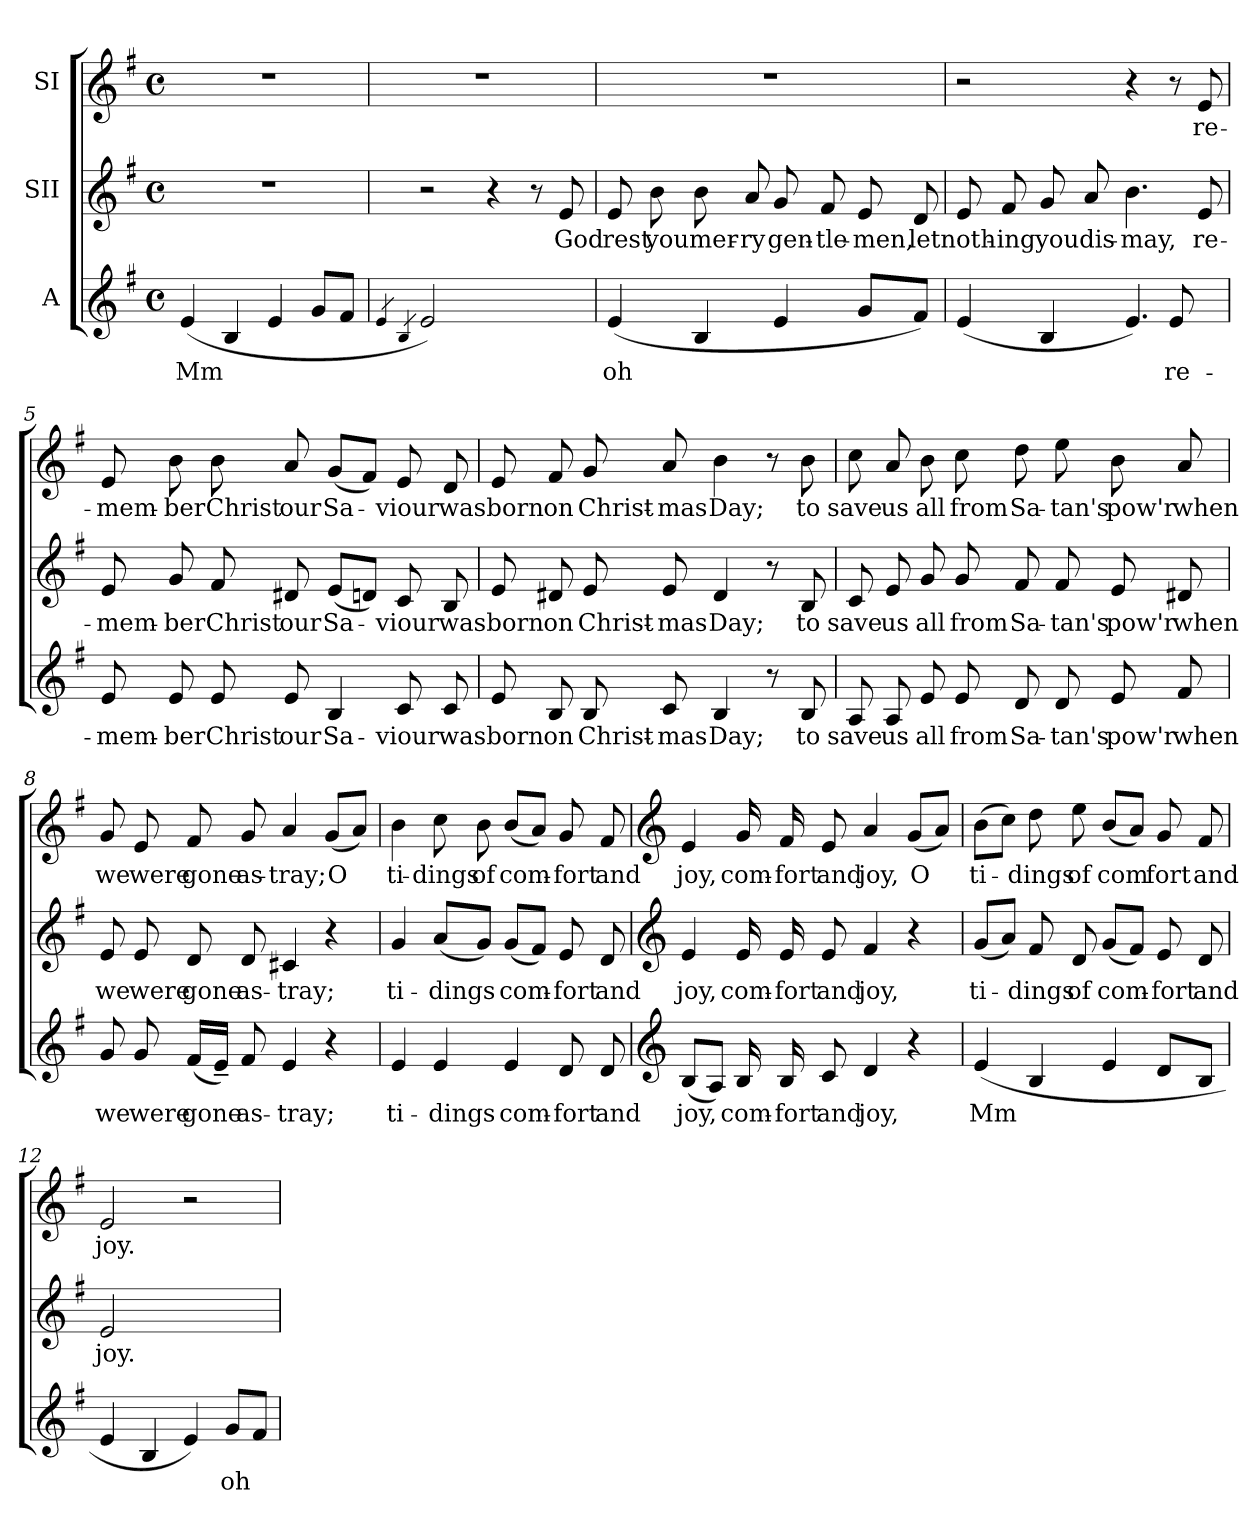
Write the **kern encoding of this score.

**kern	**text	**kern	**text	**kern	**text
*part3	*part3	*part2	*part2	*part1	*part1
*staff3	*staff3	*staff2	*staff2	*staff1	*staff1
*I"A	*	*I"SII	*	*I"SI	*
!!LO:PB:g=z
*stria5	*	*stria5	*	*stria5	*
*clefG2	*	*clefG2	*	*clefG2	*
*k[f#]	*	*k[f#]	*	*k[f#]	*
*G:	*	*G:	*	*G:	*
*M4/4	*	*M4/4	*	*M4/4	*
*met(c)	*	*met(c)	*	*met(c)	*
=1	=1	=1	=1	=1	=1
!	!LO:LY:b	!	!	!	!
(<4e/	Mm	1r	.	1r	.
4B/	.	.	.	.	.
4e/	.	.	.	.	.
8g/L	.	.	.	.	.
8f#/J	.	.	.	.	.
=2	=2	=2	=2	=2	=2
4qe/	.	.	.	.	.
4qB/	.	.	.	.	.
2e/)	.	2r	.	1r	.
2ryy	.	4r	.	.	.
.	.	8r	.	.	.
!	!	!	!LO:LY:b:cj	!	!
.	.	8e/	God	.	.
=3	=3	=3	=3	=3	=3
!	!LO:LY:b:cj	!	!LO:LY:b:cj	!	!
(<4e/	oh	8e/	rest	1r	.
!	!	!	!LO:LY:b:cj	!	!
.	.	8b\	you	.	.
!	!	!	!LO:LY:b:cj	!	!
4B/	.	8b\	mer-	.	.
!	!	!	!LO:LY:b:cj	!	!
.	.	8a/	-ry	.	.
!	!	!	!LO:LY:b:cj	!	!
4e/	.	8g/	gen-	.	.
!	!	!	!LO:LY:b:cj	!	!
.	.	8f#/	-tle-	.	.
!	!	!	!LO:LY:b:cj	!	!
8g/L	.	8e/	-men,	.	.
!	!	!	!LO:LY:b:cj	!	!
8f#/J)	.	8d/	let	.	.
!!LO:LB:g=z
=4	=4	=4	=4	=4	=4
!	!	!	!LO:LY:b:cj	!	!
(<4e/	.	8e/	noth-	2r	.
!	!	!	!LO:LY:b:cj	!	!
.	.	8f#/	-ing	.	.
!	!	!	!LO:LY:b:cj	!	!
4B/	.	8g/	you	.	.
!	!	!	!LO:LY:b:cj	!	!
.	.	8a/	dis-	.	.
!LO:N:vis=4.	!	!	!LO:LY:b:cj	!	!
4e/)	.	4.b\	-may,	4r	.
!	!LO:LY:b:cj	!	!	!	!
8e/	re-	.	.	8r	.
!	!	!	!LO:LY:b:cj	!	!LO:LY:b:cj
8ryy	.	8e/	re-	8e/	re-
=5	=5	=5	=5	=5	=5
!	!LO:LY:b:cj	!	!LO:LY:b:cj	!	!LO:LY:b:cj
8e/	-mem-	8e/	-mem-	8e/	-mem-
!	!LO:LY:b:cj	!	!LO:LY:b:cj	!	!LO:LY:b:cj
8e/	-ber	8g/	-ber	8b\	-ber
!	!LO:LY:b:cj	!	!LO:LY:b:cj	!	!LO:LY:b:cj
8e/	Christ	8f#/	Christ	8b\	Christ
!	!LO:LY:b:cj	!	!LO:LY:b:cj	!	!LO:LY:b:cj
8e/	our	8d#X/	our	8a/	our
!	!LO:LY:b:cj	!	!LO:LY:b:cj	!	!LO:LY:b:cj
4B/	Sa-	(<8e/L	Sa-	(<8g/L	Sa-
.	.	8dn/J)	.	8f#/J)	.
!	!LO:LY:b:cj	!	!LO:LY:b:cj	!	!LO:LY:b:cj
8c/	-viour	8c/	-viour	8e/	-viour
!	!LO:LY:b:cj	!	!LO:LY:b:cj	!	!LO:LY:b:cj
8c/	was	8B/	was	8d/	was
=6	=6	=6	=6	=6	=6
!	!LO:LY:b:cj	!	!LO:LY:b:cj	!	!LO:LY:b:cj
8e/	born	8e/	born	8e/	born
!	!LO:LY:b:cj	!	!LO:LY:b:cj	!	!LO:LY:b:cj
8B/	on	8d#X/	on	8f#/	on
!	!LO:LY:b:cj	!	!LO:LY:b:cj	!	!LO:LY:b:cj
8B/	Christ-	8e/	Christ-	8g/	Christ-
!	!LO:LY:b:cj	!	!LO:LY:b:cj	!	!LO:LY:b:cj
8c/	-mas	8e/	-mas	8a/	-mas
!	!LO:LY:b:cj	!	!LO:LY:b:cj	!	!LO:LY:b:cj
4B/	Day;	4d#/	Day;	4b\	Day;
8r	.	8r	.	8r	.
!	!LO:LY:b:cj	!	!LO:LY:b:cj	!	!LO:LY:b:cj
8B/	to	8B/	to	8b\	to
!!LO:LB:g=z
=7	=7	=7	=7	=7	=7
!	!LO:LY:b:cj	!	!LO:LY:b:cj	!	!LO:LY:b:cj
8A/	save	8c/	save	8cc\	save
!	!LO:LY:b:cj	!	!LO:LY:b:cj	!	!LO:LY:b:cj
8A/	us	8e/	us	8a/	us
!	!LO:LY:b:cj	!	!LO:LY:b:cj	!	!LO:LY:b:cj
8e/	all	8g/	all	8b\	all
!	!LO:LY:b:cj	!	!LO:LY:b:cj	!	!LO:LY:b:cj
8e/	from	8g/	from	8cc\	from
!	!LO:LY:b:cj	!	!LO:LY:b:cj	!	!LO:LY:b:cj
8d/	Sa-	8f#/	Sa-	8dd\	Sa-
!	!LO:LY:b:cj	!	!LO:LY:b:cj	!	!LO:LY:b:cj
8d/	-tan's	8f#/	-tan's	8ee\	-tan's
!	!LO:LY:b:cj	!	!LO:LY:b:cj	!	!LO:LY:b:cj
8e/	pow'r	8e/	pow'r	8b\	pow'r
!	!LO:LY:b:cj	!	!LO:LY:b:cj	!	!LO:LY:b:cj
8f#/	when	8d#X/	when	8a/	when
=8	=8	=8	=8	=8	=8
!	!LO:LY:b:cj	!	!LO:LY:b:cj	!	!LO:LY:b:cj
8g/	we	8e/	we	8g/	we
!	!LO:LY:b:cj	!	!LO:LY:b:cj	!	!LO:LY:b:cj
8g/	were	8e/	were	8e/	were
!	!LO:LY:b	!	!LO:LY:b:cj	!	!LO:LY:b:cj
(<16f#/L	gone	8d/	gone	8f#/	gone
16e~</J)	.	.	.	.	.
!	!LO:LY:b:cj	!	!LO:LY:b:cj	!	!LO:LY:b:cj
8f#/	as-	8d/	as-	8g/	as-
!	!LO:LY:b:cj	!	!LO:LY:b:cj	!	!LO:LY:b:cj
4e/	-tray;	4c#X/	-tray;	4a/	-tray;
!	!	!	!	!	!LO:LY:b:cj
4r	.	4r	.	(<8g/L	O
.	.	.	.	8a/J)	.
=9	=9	=9	=9	=9	=9
!	!LO:LY:b:cj	!	!LO:LY:b:cj	!	!LO:LY:b:cj
4e/	ti-	4g/	ti-	4b\	ti-
!	!LO:LY:b:cj	!	!LO:LY:b	!	!LO:LY:b:cj
4e/	-dings	(<8a/L	-dings	8cc\	-dings
!	!	!	!	!	!LO:LY:b:cj
.	.	8g/J)	.	8b\	of
!	!LO:LY:b:cj	!	!LO:LY:b:cj	!	!LO:LY:b:cj
4e/	com-	(<8g/L	com-	(<8b/L	com-
.	.	8f#/J)	.	8a/J)	.
!	!LO:LY:b:cj	!	!LO:LY:b:cj	!	!LO:LY:b:cj
8d/	-fort	8e/	-fort	8g/	-fort
!	!LO:LY:b:cj	!	!LO:LY:b:cj	!	!LO:LY:b:cj
8d/	and	8d/	and	8f#/	and
!!LO:PB:g=z
=10	=10	=10	=10	=10	=10
*clefG2	*	*clefG2	*	*clefG2	*
!	!LO:LY:b	!	!LO:LY:b:cj	!	!LO:LY:b:cj
(<8B/L	joy,	4e/	joy,	4e/	joy,
8A/J)	.	.	.	.	.
!	!LO:LY:b:cj	!	!LO:LY:b:cj	!	!LO:LY:b:cj
16B/	com-	16e/	com-	16g/	com-
!	!LO:LY:b:cj	!	!LO:LY:b:cj	!	!LO:LY:b:cj
16B/	-fort	16e/	-fort	16f#/	-fort
!	!LO:LY:b:cj	!	!LO:LY:b:cj	!	!LO:LY:b:cj
8c/	and	8e/	and	8e/	and
!	!LO:LY:b:cj	!	!LO:LY:b:cj	!	!LO:LY:b:cj
4d/	joy,	4f#/	joy,	4a/	joy,
!	!	!	!	!	!LO:LY:b:cj
4r	.	4r	.	(<8g/L	O
.	.	.	.	8a/J)	.
=11	=11	=11	=11	=11	=11
!	!LO:LY:b	!	!LO:LY:b:cj	!	!LO:LY:b:cj
(<4e/	Mm	(<8g/L	ti-	(>8b\L	ti-
.	.	8a/J)	.	8cc\J)	.
!	!	!	!LO:LY:b:cj	!	!LO:LY:b:cj
4B/	.	8f#/	-dings	8dd\	-dings
!	!	!	!LO:LY:b:cj	!	!LO:LY:b:cj
.	.	8d/	of	8ee\	of
!	!	!	!LO:LY:b:cj	!	!LO:LY:b
4e/	.	(<8g/L	com-	(<8b/L	com
.	.	8f#/J)	.	8a/J)	.
!	!	!	!LO:LY:b:cj	!	!LO:LY:b:cj
8d/L	.	8e/	-fort	8g/	fort
!	!	!	!LO:LY:b:cj	!	!LO:LY:b:cj
8B/J	.	8d/	and	8f#/	and
=12	=12	=12	=12	=12	=12
!	!	!	!LO:LY:b:cj	!	!LO:LY:b:cj
4e/	.	2e/	joy.	2e/	joy.
4B/	.	.	.	.	.
4e/)	.	2ryy	.	2r	.
!	!LO:LY:b:cj	!	!	!	!
8g/L	oh	.	.	.	.
8f#/J	.	.	.	.	.
=	=	=	=	=	=
*-	*-	*-	*-	*-	*-
